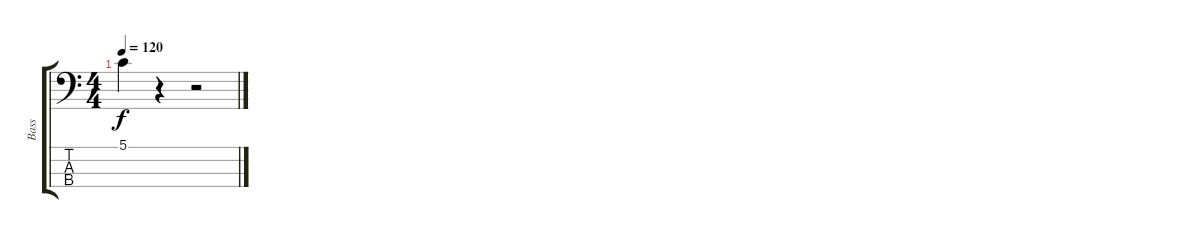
\track ("Bass" "Bass") {instrument electricbasspick}
\staff {score tabs}
\tuning (G2 D2 A1 E1) {hide}
\ts (4 4)
\tempo 120
\clef f4
\ks c
5.1.4{dy f} r.4 r.2
